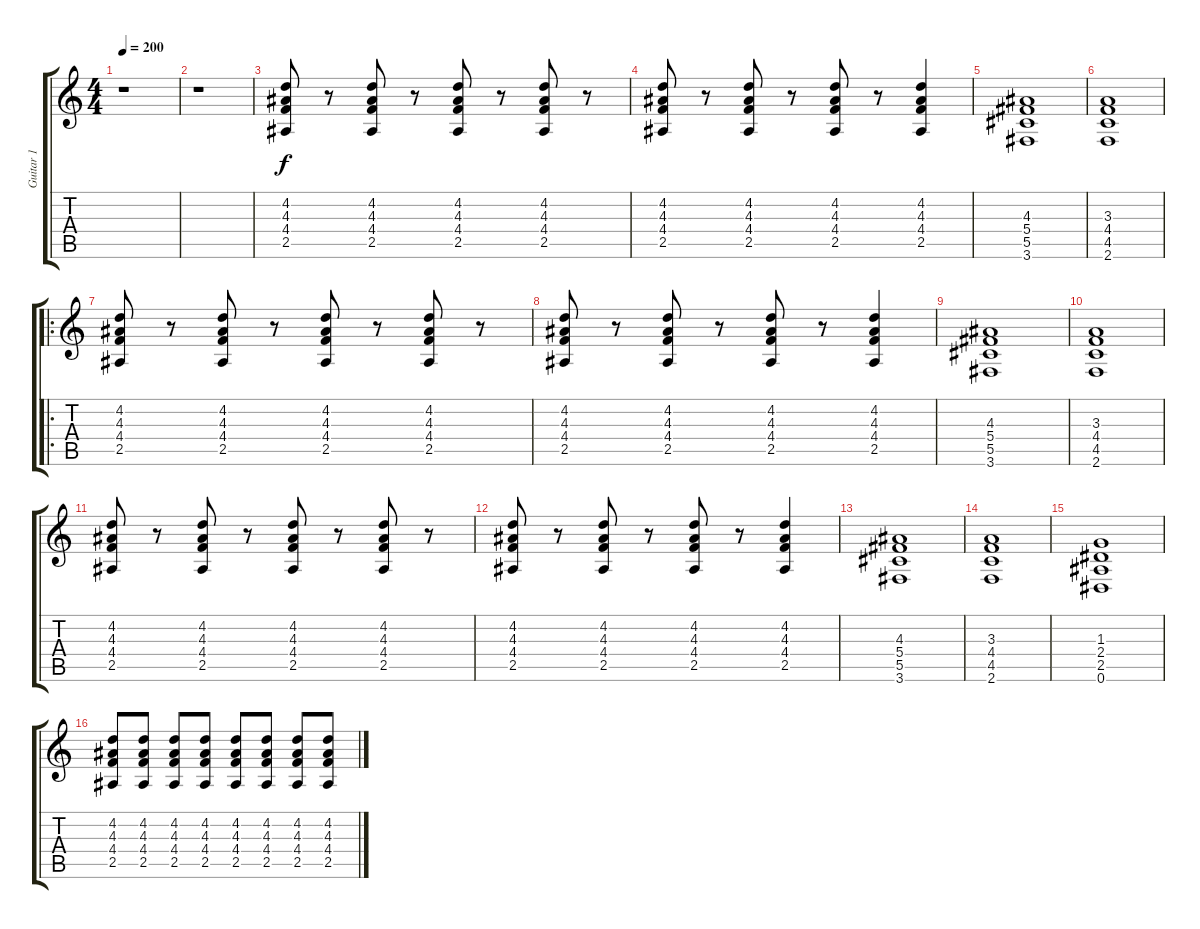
\track ("Guitar 1" "Guitar 1") {instrument overdrivenguitar}
\staff {score tabs}
\tuning (Eb4 Bb3 Gb3 Db3 Ab2 Eb2) {hide}
\ts (4 4)
\tempo 200
\clef g2
\ks c
r.1{dy f instrument overdrivenguitar} |
r.1 |
(4.2 4.3 4.4 2.5).8 r.8 (4.2 4.3 4.4 2.5).8 r.8 (4.2 4.3 4.4 2.5).8 r.8 (4.2 4.3 4.4 2.5).8 r.8 |
(4.2 4.3 4.4 2.5).8 r.8 (4.2 4.3 4.4 2.5).8 r.8 (4.2 4.3 4.4 2.5).8 r.8 (4.2 4.3 4.4 2.5).4 |
(4.3 5.4 5.5 3.6).1 |
(3.3 4.4 4.5 2.6).1 |
\ro
(4.2 4.3 4.4 2.5).8 r.8 (4.2 4.3 4.4 2.5).8 r.8 (4.2 4.3 4.4 2.5).8 r.8 (4.2 4.3 4.4 2.5).8 r.8 |
(4.2 4.3 4.4 2.5).8 r.8 (4.2 4.3 4.4 2.5).8 r.8 (4.2 4.3 4.4 2.5).8 r.8 (4.2 4.3 4.4 2.5).4 |
(4.3 5.4 5.5 3.6).1 |
(3.3 4.4 4.5 2.6).1 |
(4.2 4.3 4.4 2.5).8 r.8 (4.2 4.3 4.4 2.5).8 r.8 (4.2 4.3 4.4 2.5).8 r.8 (4.2 4.3 4.4 2.5).8 r.8 |
(4.2 4.3 4.4 2.5).8 r.8 (4.2 4.3 4.4 2.5).8 r.8 (4.2 4.3 4.4 2.5).8 r.8 (4.2 4.3 4.4 2.5).4 |
(4.3 5.4 5.5 3.6).1 |
(3.3 4.4 4.5 2.6).1 |
(1.3 2.4 2.5 0.6).1 |
(4.2 4.3 4.4 2.5).8 (4.2 4.3 4.4 2.5).8 (4.2 4.3 4.4 2.5).8 (4.2 4.3 4.4 2.5).8 (4.2 4.3 4.4 2.5).8 (4.2 4.3 4.4 2.5).8 (4.2 4.3 4.4 2.5).8 (4.2 4.3 4.4 2.5).8
